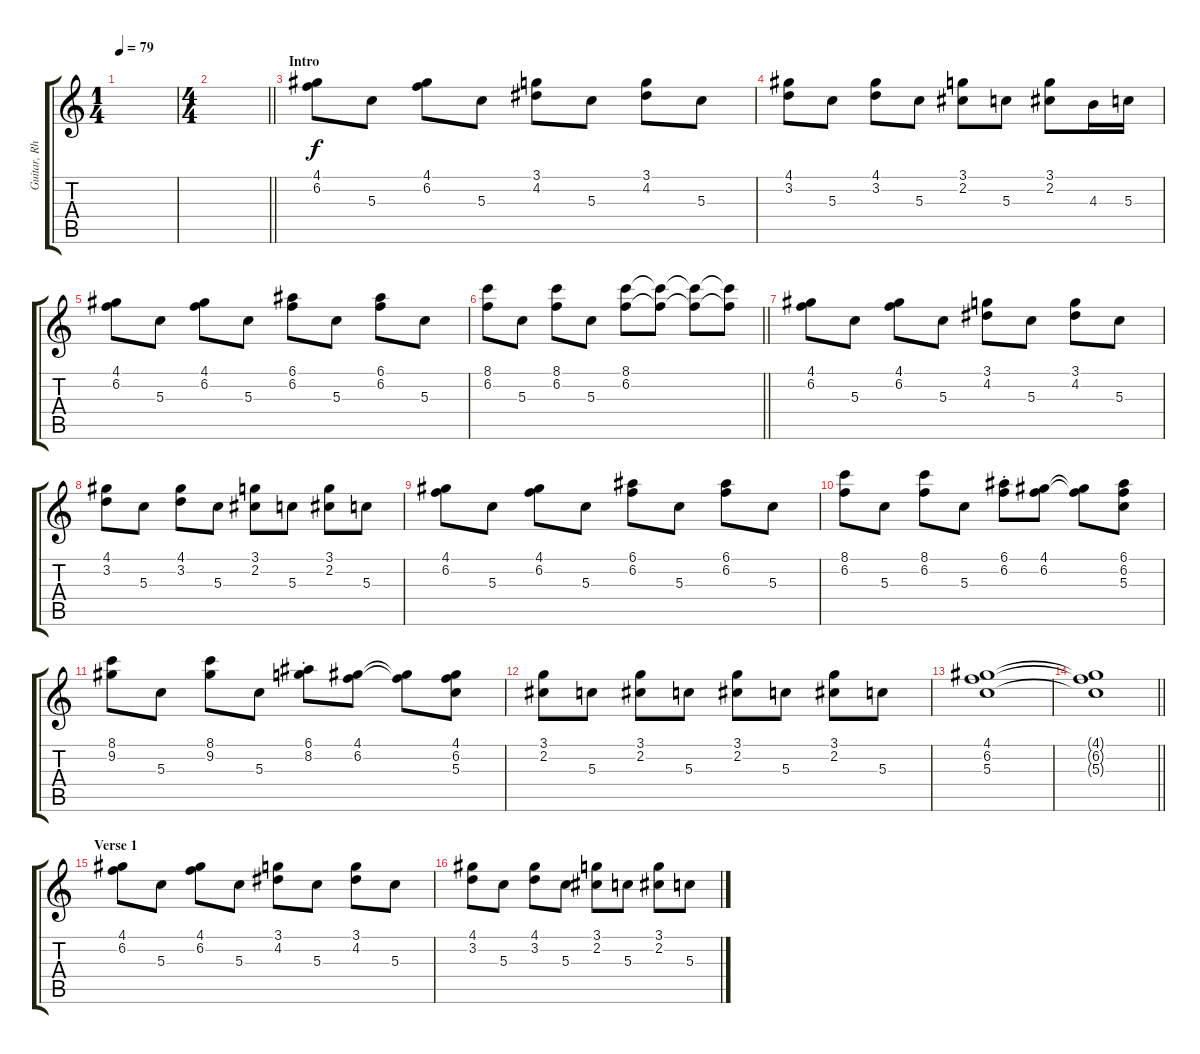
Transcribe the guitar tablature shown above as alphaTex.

\track ("Guitar, Rhythm" "Guitar, Rh") {instrument acousticguitarsteel}
\staff {score tabs}
\tuning (E4 B3 G3 D3 A2 E2) {hide}
\ts (1 4)
\tempo 79
\clef g2
\ks c
|
\ts (4 4)
\barLineRight lightlight
|
\section ("" "Intro")
(4.1 6.2).8 5.3.8 (4.1 6.2).8 5.3.8 (3.1 4.2).8 5.3.8 (3.1 4.2).8 5.3.8 |
(4.1 3.2).8 5.3.8 (4.1 3.2).8 5.3.8 (3.1 2.2).8 5.3.8 (3.1 2.2).8 4.3.16 5.3.16 |
(4.1 6.2).8 5.3.8 (4.1 6.2).8 5.3.8 (6.1 6.2).8 5.3.8 (6.1 6.2).8 5.3.8 |
\barLineRight lightlight
(8.1 6.2).8 5.3.8 (8.1 6.2).8 5.3.8 (8.1 6.2).8 (8.1{t} 6.2{t}).8 (8.1{t} 6.2{t}).8 (8.1{t} 6.2{t}).8 |
(4.1 6.2).8 5.3.8 (4.1 6.2).8 5.3.8 (3.1 4.2).8 5.3.8 (3.1 4.2).8 5.3.8 |
(4.1 3.2).8 5.3.8 (4.1 3.2).8 5.3.8 (3.1 2.2).8 5.3.8 (3.1 2.2).8 5.3.8 |
(4.1 6.2).8 5.3.8 (4.1 6.2).8 5.3.8 (6.1 6.2).8 5.3.8 (6.1 6.2).8 5.3.8 |
(8.1 6.2).8 5.3.8 (8.1 6.2).8 5.3.8 (6.1{st} 6.2{st}).8 (4.1 6.2).8 (4.1{t} 6.2{t}).8 (6.1 6.2 5.3).8 |
(8.1 9.2).8 5.3.8 (8.1 9.2).8 5.3.8 (6.1{st} 8.2{st}).8 (4.1 6.2).8 (4.1{t} 6.2{t}).8 (4.1 6.2 5.3).8 |
(3.1 2.2).8 5.3.8 (3.1 2.2).8 5.3.8 (3.1 2.2).8 5.3.8 (3.1 2.2).8 5.3.8 |
(4.1 6.2 5.3).1 |
\barLineRight lightlight
(4.1{t} 6.2{t} 5.3{t}).1 |
\section ("" "Verse 1")
(4.1 6.2).8 5.3.8 (4.1 6.2).8 5.3.8 (3.1 4.2).8 5.3.8 (3.1 4.2).8 5.3.8 |
(4.1 3.2).8 5.3.8 (4.1 3.2).8 5.3.8 (3.1 2.2).8 5.3.8 (3.1 2.2).8 5.3.8
